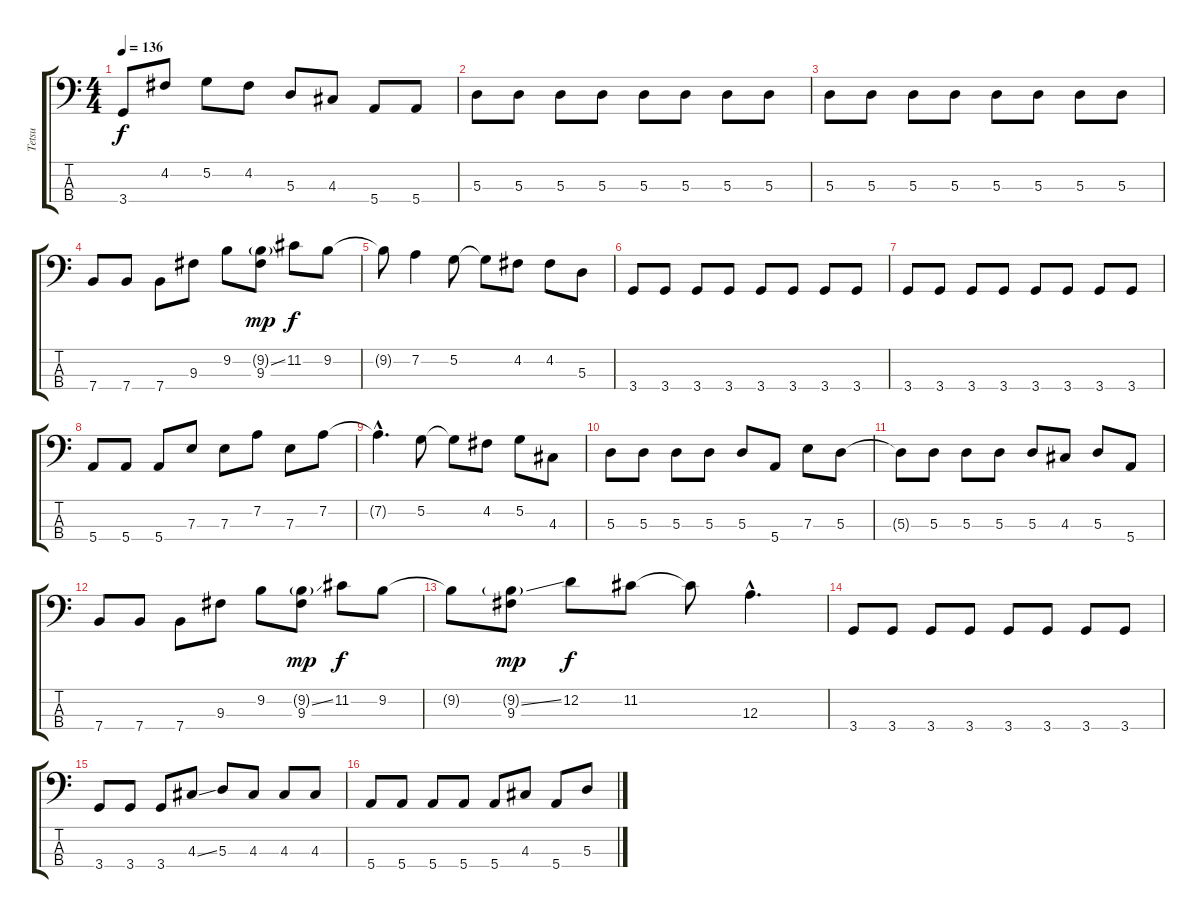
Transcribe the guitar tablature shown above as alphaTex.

\track ("Tetsu" "Tetsu") {instrument electricbasspick}
\staff {score tabs}
\tuning (G2 D2 A1 E1) {hide}
\ts (4 4)
\tempo 136
\clef f4
\ks c
3.4.8{dy f} 4.2.8 5.2.8 4.2.8 5.3.8 4.3.8 5.4.8 5.4.8 |
5.3.8 5.3.8 5.3.8 5.3.8 5.3.8 5.3.8 5.3.8 5.3.8 |
5.3.8 5.3.8 5.3.8 5.3.8 5.3.8 5.3.8 5.3.8 5.3.8 |
7.4.8 7.4.8 7.4.8 9.3.8 9.2.8 (9.2{ss g} 9.3).8{dy mp} 11.2.8{dy f} 9.2.8 |
9.2{t}.8 7.2.4 5.2.8 5.2{t}.8 4.2.8 4.2.8 5.3.8 |
3.4.8 3.4.8 3.4.8 3.4.8 3.4.8 3.4.8 3.4.8 3.4.8 |
3.4.8 3.4.8 3.4.8 3.4.8 3.4.8 3.4.8 3.4.8 3.4.8 |
5.4.8 5.4.8 5.4.8 7.3.8 7.3.8 7.2.8 7.3.8 7.2.8 |
7.2{hac t}.4{d} 5.2.8 5.2{t}.8 4.2.8 5.2.8 4.3.8 |
5.3.8 5.3.8 5.3.8 5.3.8 5.3.8 5.4.8 7.3.8 5.3.8 |
5.3{t}.8 5.3.8 5.3.8 5.3.8 5.3.8 4.3.8 5.3.8 5.4.8 |
7.4.8 7.4.8 7.4.8 9.3.8 9.2.8 (9.2{ss g} 9.3).8{dy mp} 11.2.8{dy f} 9.2.8 |
9.2{t}.8 (9.2{ss g} 9.3).8{dy mp} 12.2.8{dy f} 11.2.8 11.2{t}.8 12.3{hac}.4{d} |
3.4.8 3.4.8 3.4.8 3.4.8 3.4.8 3.4.8 3.4.8 3.4.8 |
3.4.8 3.4.8 3.4.8 4.3{ss}.8 5.3.8 4.3.8 4.3.8 4.3.8 |
5.4.8 5.4.8 5.4.8 5.4.8 5.4.8 4.3.8 5.4.8 5.3.8
